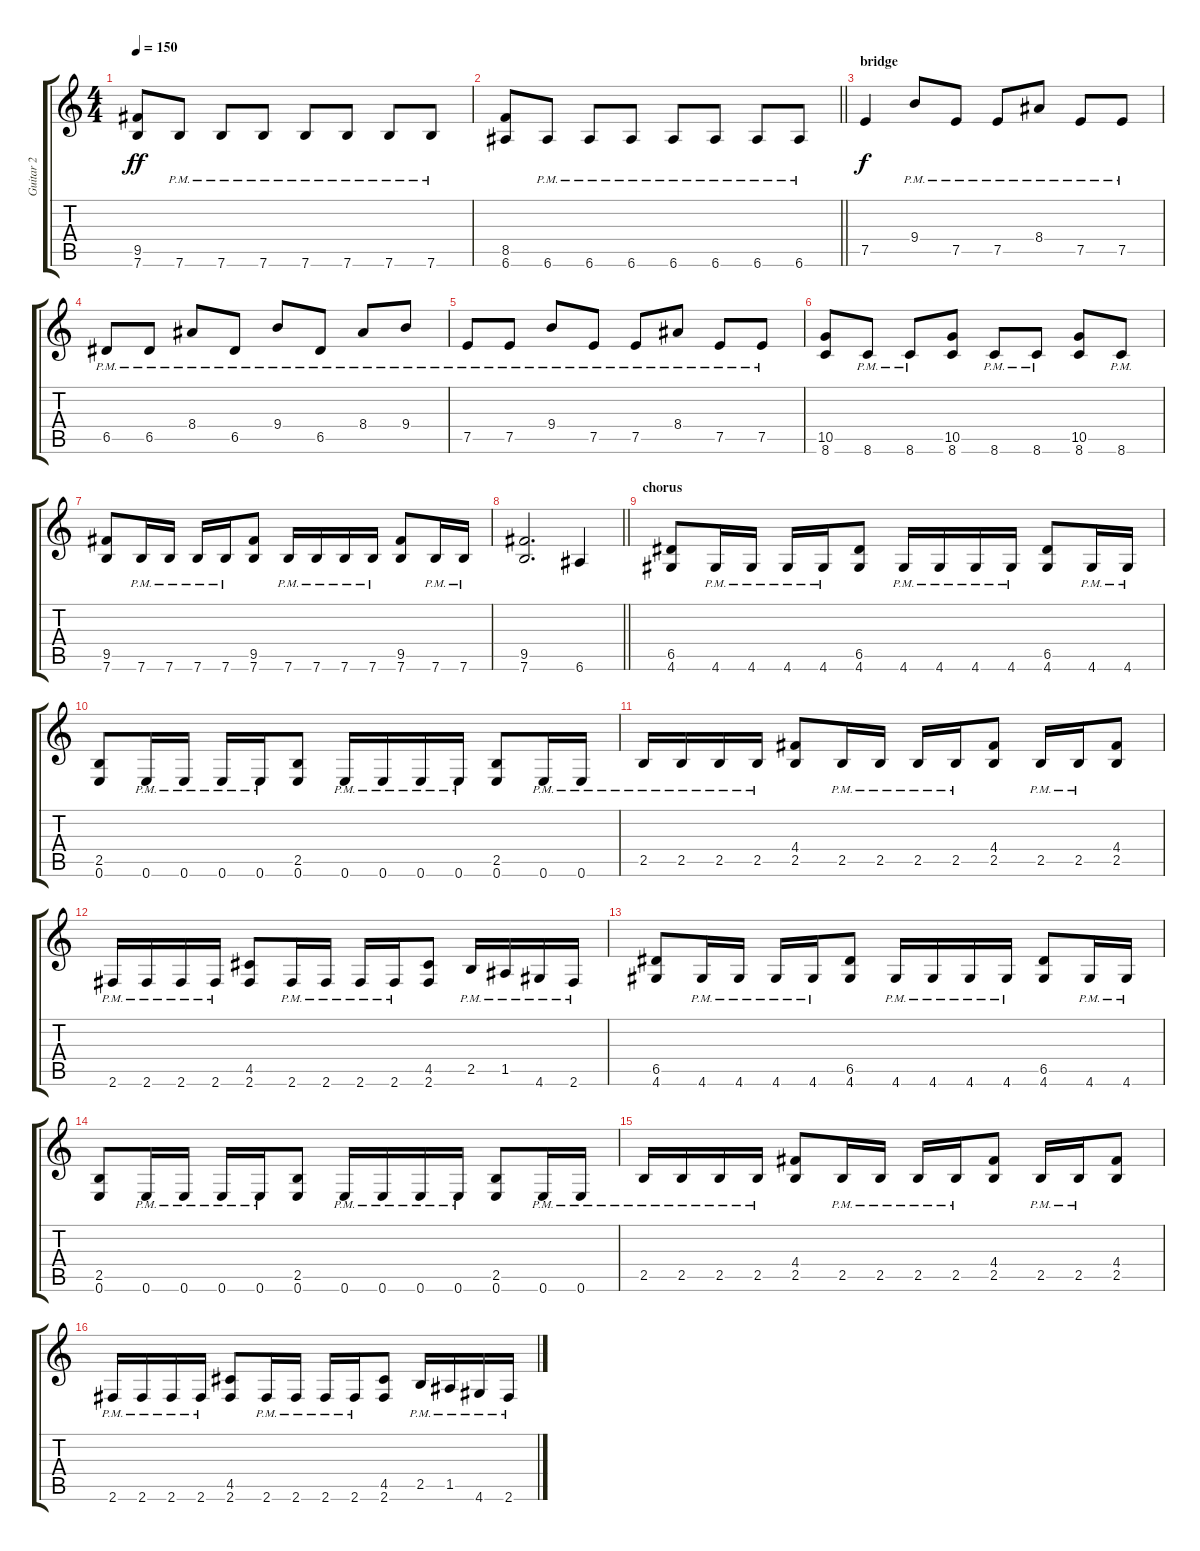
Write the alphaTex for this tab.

\track ("Guitar 2" "Guitar 2") {instrument distortionguitar}
\staff {score tabs}
\tuning (E4 B3 G3 D3 A2 E2) {hide}
\ts (4 4)
\tempo 150
\clef g2
\ks c
(9.5 7.6).8{dy ff} 7.6{pm}.8 7.6{pm}.8 7.6{pm}.8 7.6{pm}.8 7.6{pm}.8 7.6{pm}.8 7.6{pm}.8 |
\barLineRight lightlight
(8.5 6.6).8 6.6{pm}.8 6.6{pm}.8 6.6{pm}.8 6.6{pm}.8 6.6{pm}.8 6.6{pm}.8 6.6{pm}.8 |
\section ("" "bridge")
7.5.4{dy f} 9.4{pm}.8 7.5{pm}.8 7.5{pm}.8 8.4{pm}.8 7.5{pm}.8 7.5{pm}.8 |
6.5{pm}.8 6.5{pm}.8 8.4{pm}.8 6.5{pm}.8 9.4{pm}.8 6.5{pm}.8 8.4{pm}.8 9.4{pm}.8 |
7.5{pm}.8 7.5{pm}.8 9.4{pm}.8 7.5{pm}.8 7.5{pm}.8 8.4{pm}.8 7.5{pm}.8 7.5{pm}.8 |
(10.5 8.6).8 8.6{pm}.8 8.6{pm}.8 (10.5 8.6).8 8.6{pm}.8 8.6{pm}.8 (10.5 8.6).8 8.6{pm}.8 |
(9.5 7.6).8 7.6{pm}.16 7.6{pm}.16 7.6{pm}.16 7.6{pm}.16 (9.5 7.6).8 7.6{pm}.16 7.6{pm}.16 7.6{pm}.16 7.6{pm}.16 (9.5 7.6).8 7.6{pm}.16 7.6{pm}.16 |
\barLineRight lightlight
(9.5 7.6).2{d} 6.6.4 |
\section ("" "chorus")
(6.5 4.6).8 4.6{pm}.16 4.6{pm}.16 4.6{pm}.16 4.6{pm}.16 (6.5 4.6).8 4.6{pm}.16 4.6{pm}.16 4.6{pm}.16 4.6{pm}.16 (6.5 4.6).8 4.6{pm}.16 4.6{pm}.16 |
(2.5 0.6).8 0.6{pm}.16 0.6{pm}.16 0.6{pm}.16 0.6{pm}.16 (2.5 0.6).8 0.6{pm}.16 0.6{pm}.16 0.6{pm}.16 0.6{pm}.16 (2.5 0.6).8 0.6{pm}.16 0.6{pm}.16 |
2.5{pm}.16 2.5{pm}.16 2.5{pm}.16 2.5{pm}.16 (4.4 2.5).8 2.5{pm}.16 2.5{pm}.16 2.5{pm}.16 2.5{pm}.16 (4.4 2.5).8 2.5{pm}.16 2.5{pm}.16 (4.4 2.5).8 |
2.6{pm}.16 2.6{pm}.16 2.6{pm}.16 2.6{pm}.16 (4.5 2.6).8 2.6{pm}.16 2.6{pm}.16 2.6{pm}.16 2.6{pm}.16 (4.5 2.6).8 2.5{pm}.16 1.5{pm}.16 4.6{pm}.16 2.6{pm}.16 |
(6.5 4.6).8 4.6{pm}.16 4.6{pm}.16 4.6{pm}.16 4.6{pm}.16 (6.5 4.6).8 4.6{pm}.16 4.6{pm}.16 4.6{pm}.16 4.6{pm}.16 (6.5 4.6).8 4.6{pm}.16 4.6{pm}.16 |
(2.5 0.6).8 0.6{pm}.16 0.6{pm}.16 0.6{pm}.16 0.6{pm}.16 (2.5 0.6).8 0.6{pm}.16 0.6{pm}.16 0.6{pm}.16 0.6{pm}.16 (2.5 0.6).8 0.6{pm}.16 0.6{pm}.16 |
2.5{pm}.16 2.5{pm}.16 2.5{pm}.16 2.5{pm}.16 (4.4 2.5).8 2.5{pm}.16 2.5{pm}.16 2.5{pm}.16 2.5{pm}.16 (4.4 2.5).8 2.5{pm}.16 2.5{pm}.16 (4.4 2.5).8 |
2.6{pm}.16 2.6{pm}.16 2.6{pm}.16 2.6{pm}.16 (4.5 2.6).8 2.6{pm}.16 2.6{pm}.16 2.6{pm}.16 2.6{pm}.16 (4.5 2.6).8 2.5{pm}.16 1.5{pm}.16 4.6{pm}.16 2.6{pm}.16
